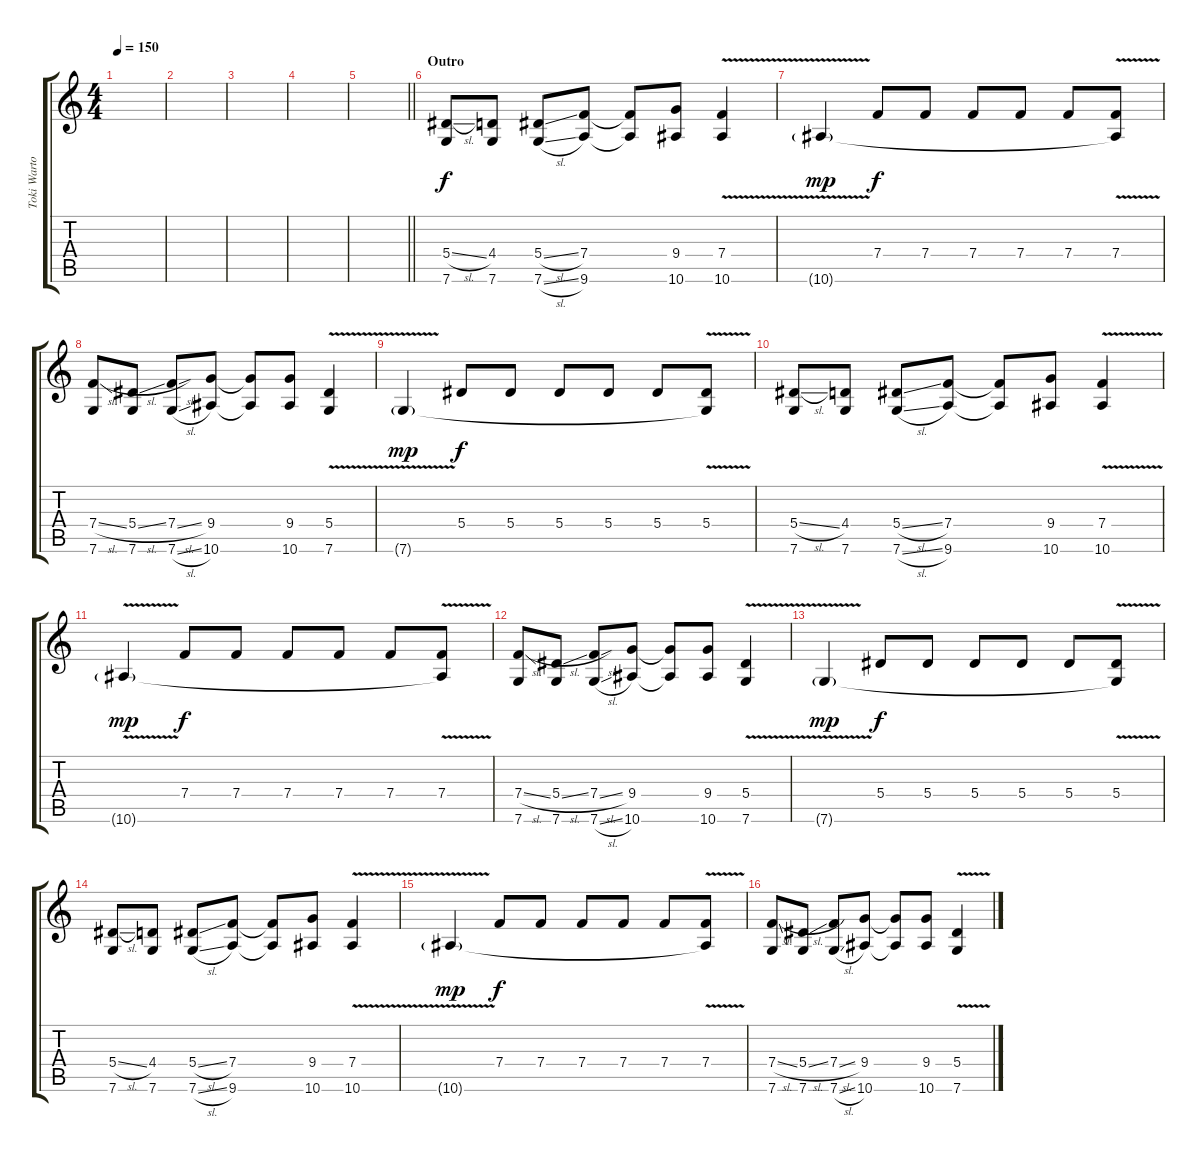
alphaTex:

\track ("Toki Wartooth (Fill Guitar)" "Toki Warto") {instrument distortionguitar}
\staff {score tabs}
\tuning (C4 G3 Eb3 Bb2 F2 C2) {hide}
\ts (4 4)
\tempo 150
\clef g2
\ks c
|
|
|
|
\barLineRight lightlight
|
\section ("" "Outro")
(5.4{sl} 7.6).8 (4.4 7.6).8 (5.4{sl} 7.6{sl}).8 (7.4 9.6).8 (7.4{t} 9.6{t}).8 (9.4 10.6).8 (7.4{v} 10.6{v}).4 |
10.6{v g}.4{dy mp} 7.4.8{dy f} 7.4.8 7.4.8 7.4.8 7.4.8 (7.4 10.6{t}).8 |
(7.4{sl} 7.6).8 (5.4{sl} 7.6).8 (7.4{sl} 7.6{sl}).8 (9.4 10.6).8 (9.4{t} 10.6{t}).8 (9.4 10.6).8 (5.4{v} 7.6{v}).4 |
7.6{v g}.4{dy mp} 5.4.8{dy f} 5.4.8 5.4.8 5.4.8 5.4.8 (5.4 7.6{t}).8 |
(5.4{sl} 7.6).8 (4.4 7.6).8 (5.4{sl} 7.6{sl}).8 (7.4 9.6).8 (7.4{t} 9.6{t}).8 (9.4 10.6).8 (7.4{v} 10.6{v}).4 |
10.6{v g}.4{dy mp} 7.4.8{dy f} 7.4.8 7.4.8 7.4.8 7.4.8 (7.4 10.6{t}).8 |
(7.4{sl} 7.6).8 (5.4{sl} 7.6).8 (7.4{sl} 7.6{sl}).8 (9.4 10.6).8 (9.4{t} 10.6{t}).8 (9.4 10.6).8 (5.4{v} 7.6{v}).4 |
7.6{v g}.4{dy mp} 5.4.8{dy f} 5.4.8 5.4.8 5.4.8 5.4.8 (5.4 7.6{t}).8 |
(5.4{sl} 7.6).8 (4.4 7.6).8 (5.4{sl} 7.6{sl}).8 (7.4 9.6).8 (7.4{t} 9.6{t}).8 (9.4 10.6).8 (7.4{v} 10.6{v}).4 |
10.6{v g}.4{dy mp} 7.4.8{dy f} 7.4.8 7.4.8 7.4.8 7.4.8 (7.4 10.6{t}).8 |
(7.4{sl} 7.6).8 (5.4{sl} 7.6).8 (7.4{sl} 7.6{sl}).8 (9.4 10.6).8 (9.4{t} 10.6{t}).8 (9.4 10.6).8 (5.4{v} 7.6{v}).4
